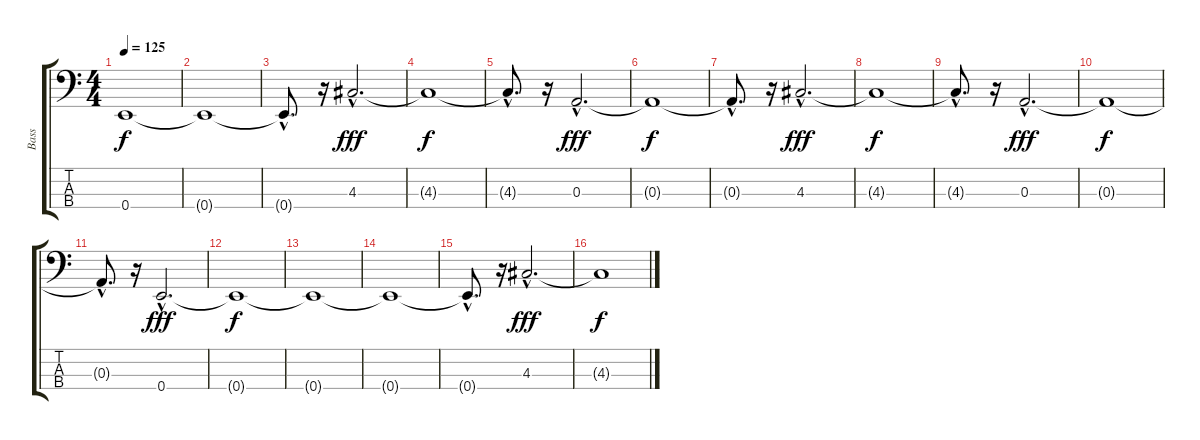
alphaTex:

\track ("Bass" "Bass") {instrument electricbassfinger}
\staff {score tabs}
\tuning (G2 D2 A1 E1) {hide}
\ts (4 4)
\tempo 125
\clef f4
\ks c
0.4{t}.1{dy f} |
0.4{t}.1 |
0.4{hac t}.8{d} r.16 4.3{hac}.2{d dy fff} |
4.3{t}.1{dy f} |
4.3{hac t}.8{d} r.16 0.3{hac}.2{d dy fff} |
0.3{t}.1{dy f} |
0.3{hac t}.8{d} r.16 4.3{hac}.2{d dy fff} |
4.3{t}.1{dy f} |
4.3{hac t}.8{d} r.16 0.3{hac}.2{d dy fff} |
0.3{t}.1{dy f} |
0.3{hac t}.8{d} r.16 0.4{hac}.2{d dy fff} |
0.4{t}.1{dy f} |
0.4{t}.1 |
0.4{t}.1 |
0.4{hac t}.8{d} r.16 4.3{hac}.2{d dy fff} |
4.3{t}.1{dy f}
